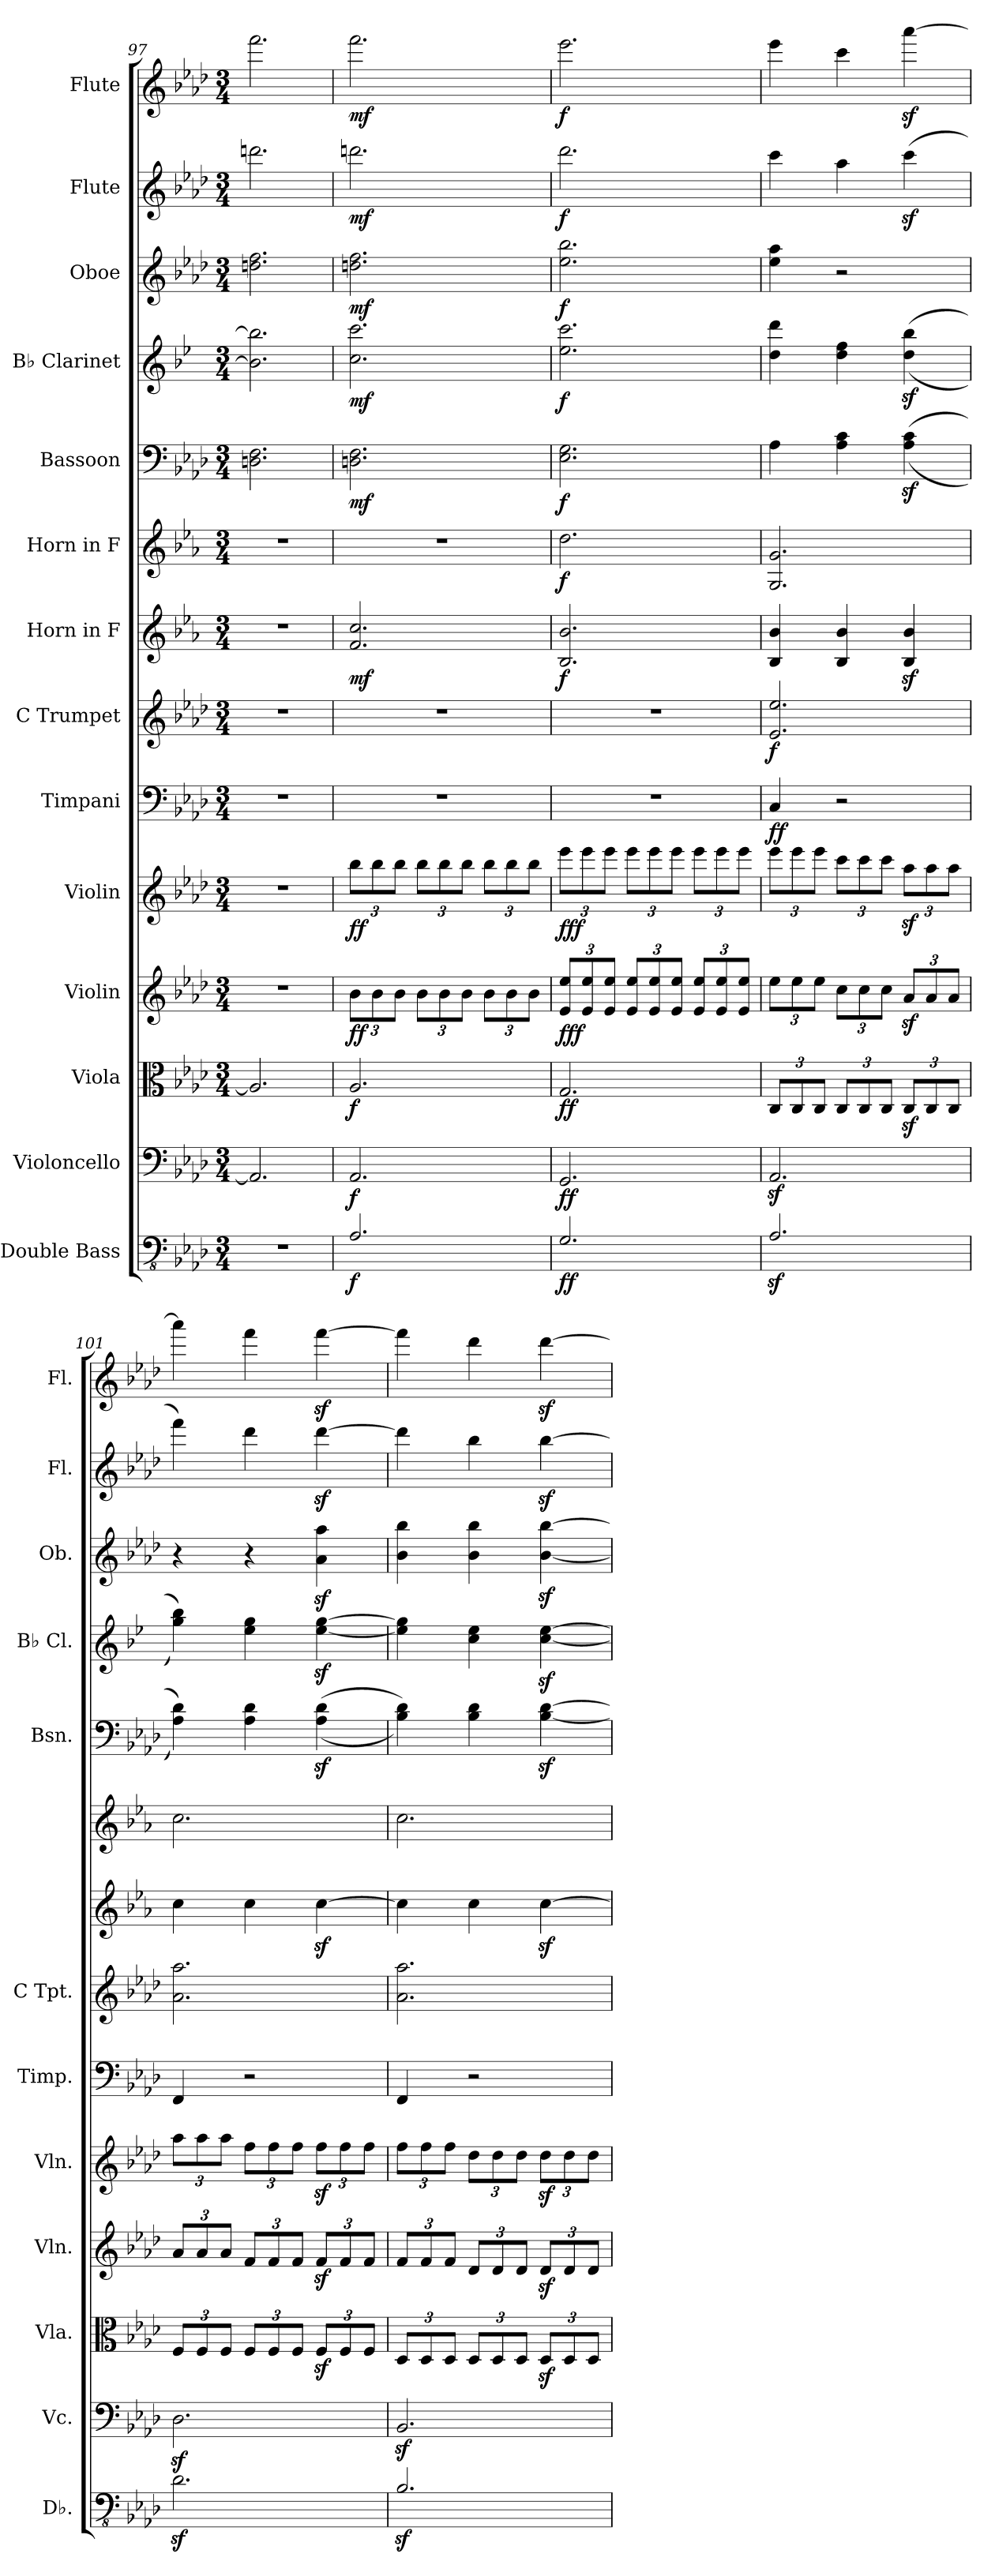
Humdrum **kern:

**kern	**dynam	**kern	**dynam	**kern	**dynam	**kern	**dynam	**kern	**dynam	**kern	**dynam	**kern	**dynam	**kern	**dynam	**kern	**dynam	**kern	**dynam	**kern	**dynam	**kern	**dynam	**kern	**dynam	**kern	**dynam
*part14	*part14	*part13	*part13	*part12	*part12	*part11	*part11	*part10	*part10	*part9	*part9	*part8	*part8	*part7	*part7	*part6	*part6	*part5	*part5	*part4	*part4	*part3	*part3	*part2	*part2	*part1	*part1
*staff14	*staff14	*staff13	*staff13	*staff12	*staff12	*staff11	*staff11	*staff10	*staff10	*staff9	*staff9	*staff8	*staff8	*staff7	*staff7	*staff6	*staff6	*staff5	*staff5	*staff4	*staff4	*staff3	*staff3	*staff2	*staff2	*staff1	*staff1
*I"Double Bass	*	*I"Violoncello	*	*I"Viola	*	*I"Violin	*	*I"Violin	*	*I"Timpani	*	*I"C Trumpet	*	*I"Horn in F	*	*I"Horn in F	*	*I"Bassoon	*	*I"B♭ Clarinet	*	*I"Oboe	*	*I"Flute	*	*I"Flute	*
*I'Db.	*	*I'Vc.	*	*I'Vla.	*	*I'Vln.	*	*I'Vln.	*	*I'Timp.	*	*I'C Tpt.	*	*	*	*	*	*I'Bsn.	*	*I'B♭ Cl.	*	*I'Ob.	*	*I'Fl.	*	*I'Fl.	*
*clefFv4	*	*clefF4	*	*clefC3	*	*clefG2	*	*clefG2	*	*clefF4	*	*clefG2	*	*clefG2	*	*clefG2	*	*clefF4	*	*clefG2	*	*clefG2	*	*clefG2	*	*clefG2	*
*ITrd7c12	*	*	*	*	*	*	*	*	*	*	*	*	*	*ITrd4c7	*	*ITrd4c7	*	*	*	*ITrd1c2	*	*	*	*	*	*	*
*k[b-e-a-d-]	*	*k[b-e-a-d-]	*	*k[b-e-a-d-]	*	*k[b-e-a-d-]	*	*k[b-e-a-d-]	*	*k[b-e-a-d-]	*	*k[b-e-a-d-]	*	*k[b-e-a-d-]	*	*k[b-e-a-d-]	*	*k[b-e-a-d-]	*	*k[b-e-a-d-]	*	*k[b-e-a-d-]	*	*k[b-e-a-d-]	*	*k[b-e-a-d-]	*
*M3/4	*	*M3/4	*	*M3/4	*	*M3/4	*	*M3/4	*	*M3/4	*	*M3/4	*	*M3/4	*	*M3/4	*	*M3/4	*	*M3/4	*	*M3/4	*	*M3/4	*	*M3/4	*
=97	=97	=97	=97	=97	=97	=97	=97	=97	=97	=97	=97	=97	=97	=97	=97	=97	=97	=97	=97	=97	=97	=97	=97	=97	=97	=97	=97
2.r	.	2.AA/]	.	2.A/]	.	2.r	.	2.r	.	2.r	.	2.r	.	2.r	.	2.r	.	2.Dn\ 2.F\	.	2.a\] 2.aa\]	.	2.ddn\ 2.ff\	.	2.dddn\	.	2.fff\	.
!!LO:PB:g=z
=98	=98	=98	=98	=98	=98	=98	=98	=98	=98	=98	=98	=98	=98	=98	=98	=98	=98	=98	=98	=98	=98	=98	=98	=98	=98	=98	=98
*	*	*	*	*	*	*Xbrackettup	*	*Xbrackettup	*	*	*	*	*	*	*	*	*	*	*	*	*	*	*	*	*	*	*
!	!LO:DY:b	!	!LO:DY:b	!	!LO:DY:b	!	!LO:DY:b	!	!LO:DY:b	!	!	!	!	!	!LO:DY:b	!	!	!	!LO:DY:b	!	!LO:DY:b	!	!LO:DY:b	!	!LO:DY:b	!	!LO:DY:b
2.AAA-/	f	2.AA-/	f	2.A-/	f	12b-\L	ff	12bb-\L	ff	2.r	.	2.r	.	2.B-/ 2.f/	mf	2.r	.	2.Dn\ 2.F\	mf	2.b-\ 2.bb-\	mf	2.ddn\ 2.ff\	mf	2.dddn\	mf	2.fff\	mf
.	.	.	.	.	.	12b-\	.	12bb-\	.	.	.	.	.	.	.	.	.	.	.	.	.	.	.	.	.	.	.
.	.	.	.	.	.	12b-\J	.	12bb-\J	.	.	.	.	.	.	.	.	.	.	.	.	.	.	.	.	.	.	.
.	.	.	.	.	.	12b-\L	.	12bb-\L	.	.	.	.	.	.	.	.	.	.	.	.	.	.	.	.	.	.	.
.	.	.	.	.	.	12b-\	.	12bb-\	.	.	.	.	.	.	.	.	.	.	.	.	.	.	.	.	.	.	.
.	.	.	.	.	.	12b-\J	.	12bb-\J	.	.	.	.	.	.	.	.	.	.	.	.	.	.	.	.	.	.	.
.	.	.	.	.	.	12b-\L	.	12bb-\L	.	.	.	.	.	.	.	.	.	.	.	.	.	.	.	.	.	.	.
.	.	.	.	.	.	12b-\	.	12bb-\	.	.	.	.	.	.	.	.	.	.	.	.	.	.	.	.	.	.	.
.	.	.	.	.	.	12b-\J	.	12bb-\J	.	.	.	.	.	.	.	.	.	.	.	.	.	.	.	.	.	.	.
=99	=99	=99	=99	=99	=99	=99	=99	=99	=99	=99	=99	=99	=99	=99	=99	=99	=99	=99	=99	=99	=99	=99	=99	=99	=99	=99	=99
!	!LO:DY:b	!	!LO:DY:b	!	!LO:DY:b	!	!LO:DY:b	!	!LO:DY:b	!	!	!	!	!	!LO:DY:b	!	!LO:DY:b	!	!LO:DY:b	!	!LO:DY:b	!	!LO:DY:b	!	!LO:DY:b	!	!LO:DY:b
2.GGG/	ff	2.GG/	ff	2.G/	ff	12e-/ 12ee-/L	fff	12eee-\L	fff	2.r	.	2.r	.	2.E-/ 2.e-/	f	2.g\	f	2.E-\ 2.G\	f	2.dd-\ 2.bb-\	f	2.ee-\ 2.bb-\	f	2.ddd-\	f	2.eee-\	f
.	.	.	.	.	.	12e-/ 12ee-/	.	12eee-\	.	.	.	.	.	.	.	.	.	.	.	.	.	.	.	.	.	.	.
.	.	.	.	.	.	12e-/ 12ee-/J	.	12eee-\J	.	.	.	.	.	.	.	.	.	.	.	.	.	.	.	.	.	.	.
.	.	.	.	.	.	12e-/ 12ee-/L	.	12eee-\L	.	.	.	.	.	.	.	.	.	.	.	.	.	.	.	.	.	.	.
.	.	.	.	.	.	12e-/ 12ee-/	.	12eee-\	.	.	.	.	.	.	.	.	.	.	.	.	.	.	.	.	.	.	.
.	.	.	.	.	.	12e-/ 12ee-/J	.	12eee-\J	.	.	.	.	.	.	.	.	.	.	.	.	.	.	.	.	.	.	.
.	.	.	.	.	.	12e-/ 12ee-/L	.	12eee-\L	.	.	.	.	.	.	.	.	.	.	.	.	.	.	.	.	.	.	.
.	.	.	.	.	.	12e-/ 12ee-/	.	12eee-\	.	.	.	.	.	.	.	.	.	.	.	.	.	.	.	.	.	.	.
.	.	.	.	.	.	12e-/ 12ee-/J	.	12eee-\J	.	.	.	.	.	.	.	.	.	.	.	.	.	.	.	.	.	.	.
=100	=100	=100	=100	=100	=100	=100	=100	=100	=100	=100	=100	=100	=100	=100	=100	=100	=100	=100	=100	=100	=100	=100	=100	=100	=100	=100	=100
*	*	*	*	*Xbrackettup	*	*	*	*	*	*	*	*	*	*	*	*	*	*	*	*	*	*	*	*	*	*	*
!	!	!	!	!	!	!	!	!	!	!	!LO:DY:b	!	!LO:DY:b	!	!	!	!	!	!	!	!	!	!	!	!	!	!
2.AAA-z</	.	2.AA-z</	.	12C/L	.	12ee-\L	.	12eee-\L	.	4C/	ff	2.e-/ 2.ee-/	f	4E-/ 4e-/	.	2.C/ 2.c/	.	4A-\	.	4cc\ 4ccc\	.	4ee-\ 4aa-\	.	4ccc\	.	4eee-\	.
.	.	.	.	12C/	.	12ee-\	.	12eee-\	.	.	.	.	.	.	.	.	.	.	.	.	.	.	.	.	.	.	.
.	.	.	.	12C/J	.	12ee-\J	.	12eee-\J	.	.	.	.	.	.	.	.	.	.	.	.	.	.	.	.	.	.	.
.	.	.	.	12C/L	.	12cc\L	.	12ccc\L	.	2r	.	.	.	4E-/ 4e-/	.	.	.	4A-\ 4c\	.	4cc\ 4ee-\	.	2r	.	4aa-\	.	4ccc\	.
.	.	.	.	12C/	.	12cc\	.	12ccc\	.	.	.	.	.	.	.	.	.	.	.	.	.	.	.	.	.	.	.
.	.	.	.	12C/J	.	12cc\J	.	12ccc\J	.	.	.	.	.	.	.	.	.	.	.	.	.	.	.	.	.	.	.
.	.	.	.	12Cz</L	.	12a-z</L	.	12aa-z<\L	.	.	.	.	.	4E-/z< 4e-/z<	.	.	.	((4A-\z< 4c\z<	.	((4cc\z< 4aa-\z<	.	.	.	(4cccz<\	.	[4aaa-z<\	.
.	.	.	.	12C/	.	12a-/	.	12aa-\	.	.	.	.	.	.	.	.	.	.	.	.	.	.	.	.	.	.	.
.	.	.	.	12C/J	.	12a-/J	.	12aa-\J	.	.	.	.	.	.	.	.	.	.	.	.	.	.	.	.	.	.	.
!!LO:PB:g=z
=101	=101	=101	=101	=101	=101	=101	=101	=101	=101	=101	=101	=101	=101	=101	=101	=101	=101	=101	=101	=101	=101	=101	=101	=101	=101	=101	=101
2.DD-z<\	.	2.D-z<\	.	12F/L	.	12a-/L	.	12aa-\L	.	4FF/	.	2.a-\ 2.aa-\	.	4f\	.	2.f\	.	4A-\ 4d-\))	.	4ff\ 4aa-\))	.	4r	.	4fff\)	.	4aaa-\]	.
.	.	.	.	12F/	.	12a-/	.	12aa-\	.	.	.	.	.	.	.	.	.	.	.	.	.	.	.	.	.	.	.
.	.	.	.	12F/J	.	12a-/J	.	12aa-\J	.	.	.	.	.	.	.	.	.	.	.	.	.	.	.	.	.	.	.
.	.	.	.	12F/L	.	12f/L	.	12ff\L	.	2r	.	.	.	4f\	.	.	.	4A-\ 4d-\	.	4dd-\ 4ff\	.	4r	.	4ddd-\	.	4fff\	.
.	.	.	.	12F/	.	12f/	.	12ff\	.	.	.	.	.	.	.	.	.	.	.	.	.	.	.	.	.	.	.
.	.	.	.	12F/J	.	12f/J	.	12ff\J	.	.	.	.	.	.	.	.	.	.	.	.	.	.	.	.	.	.	.
.	.	.	.	12Fz</L	.	12fz</L	.	12ffz<\L	.	.	.	.	.	[4fz<\	.	.	.	((4A-\z< 4d-\z<	.	[4dd-\z< [4ff\z<	.	4a-\z< 4aa-\z<	.	[4ddd-z<\	.	[4fffz<\	.
.	.	.	.	12F/	.	12f/	.	12ff\	.	.	.	.	.	.	.	.	.	.	.	.	.	.	.	.	.	.	.
.	.	.	.	12F/J	.	12f/J	.	12ff\J	.	.	.	.	.	.	.	.	.	.	.	.	.	.	.	.	.	.	.
=102	=102	=102	=102	=102	=102	=102	=102	=102	=102	=102	=102	=102	=102	=102	=102	=102	=102	=102	=102	=102	=102	=102	=102	=102	=102	=102	=102
2.BBB-z</	.	2.BB-z</	.	12D-/L	.	12f/L	.	12ff\L	.	4FF/	.	2.a-\ 2.aa-\	.	4f\]	.	2.f\	.	4B-\ 4d-\))	.	4dd-\] 4ff\]	.	4b-\ 4bb-\	.	4ddd-\]	.	4fff\]	.
.	.	.	.	12D-/	.	12f/	.	12ff\	.	.	.	.	.	.	.	.	.	.	.	.	.	.	.	.	.	.	.
.	.	.	.	12D-/J	.	12f/J	.	12ff\J	.	.	.	.	.	.	.	.	.	.	.	.	.	.	.	.	.	.	.
.	.	.	.	12D-/L	.	12d-/L	.	12dd-\L	.	2r	.	.	.	4f\	.	.	.	4B-\ 4d-\	.	4b-\ 4dd-\	.	4b-\ 4bb-\	.	4bb-\	.	4ddd-\	.
.	.	.	.	12D-/	.	12d-/	.	12dd-\	.	.	.	.	.	.	.	.	.	.	.	.	.	.	.	.	.	.	.
.	.	.	.	12D-/J	.	12d-/J	.	12dd-\J	.	.	.	.	.	.	.	.	.	.	.	.	.	.	.	.	.	.	.
.	.	.	.	12D-z</L	.	12d-z</L	.	12dd-z<\L	.	.	.	.	.	[4fz<\	.	.	.	[4B-\z< [4d-\z<	.	[4b-\z< [4dd-\z<	.	[4b-\z< [4bb-\z<	.	[4bb-z<\	.	[4ddd-z<\	.
.	.	.	.	12D-/	.	12d-/	.	12dd-\	.	.	.	.	.	.	.	.	.	.	.	.	.	.	.	.	.	.	.
.	.	.	.	12D-/J	.	12d-/J	.	12dd-\J	.	.	.	.	.	.	.	.	.	.	.	.	.	.	.	.	.	.	.
=	=	=	=	=	=	=	=	=	=	=	=	=	=	=	=	=	=	=	=	=	=	=	=	=	=	=	=
*-	*-	*-	*-	*-	*-	*-	*-	*-	*-	*-	*-	*-	*-	*-	*-	*-	*-	*-	*-	*-	*-	*-	*-	*-	*-	*-	*-
